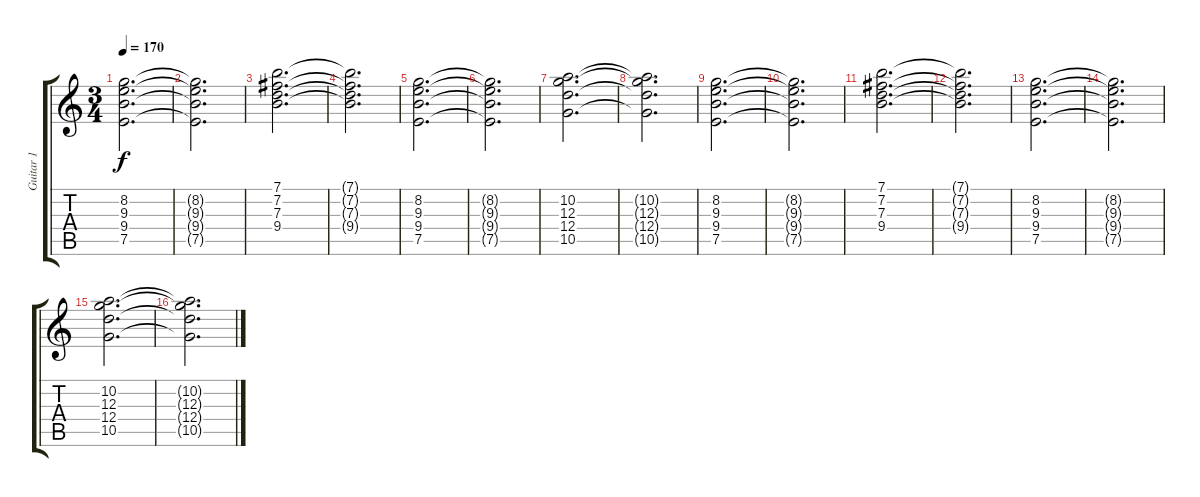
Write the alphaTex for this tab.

\track ("Guitar 1" "Guitar 1") {instrument overdrivenguitar}
\staff {score tabs}
\tuning (E4 B3 G3 D3 A2 E2) {hide}
\ts (3 4)
\tempo 170
\clef g2
\ks c
(8.2 9.3 9.4 7.5).2{d dy f} |
(8.2{t} 9.3{t} 9.4{t} 7.5{t}).2{d} |
(7.1 7.2 7.3 9.4).2{d} |
(7.1{t} 7.2{t} 7.3{t} 9.4{t}).2{d} |
(8.2 9.3 9.4 7.5).2{d} |
(8.2{t} 9.3{t} 9.4{t} 7.5{t}).2{d} |
(10.2 12.3 12.4 10.5).2{d} |
(10.2{t} 12.3{t} 12.4{t} 10.5{t}).2{d} |
(8.2 9.3 9.4 7.5).2{d} |
(8.2{t} 9.3{t} 9.4{t} 7.5{t}).2{d} |
(7.1 7.2 7.3 9.4).2{d} |
(7.1{t} 7.2{t} 7.3{t} 9.4{t}).2{d} |
(8.2 9.3 9.4 7.5).2{d} |
(8.2{t} 9.3{t} 9.4{t} 7.5{t}).2{d} |
(10.2 12.3 12.4 10.5).2{d} |
(10.2{t} 12.3{t} 12.4{t} 10.5{t}).2{d}
